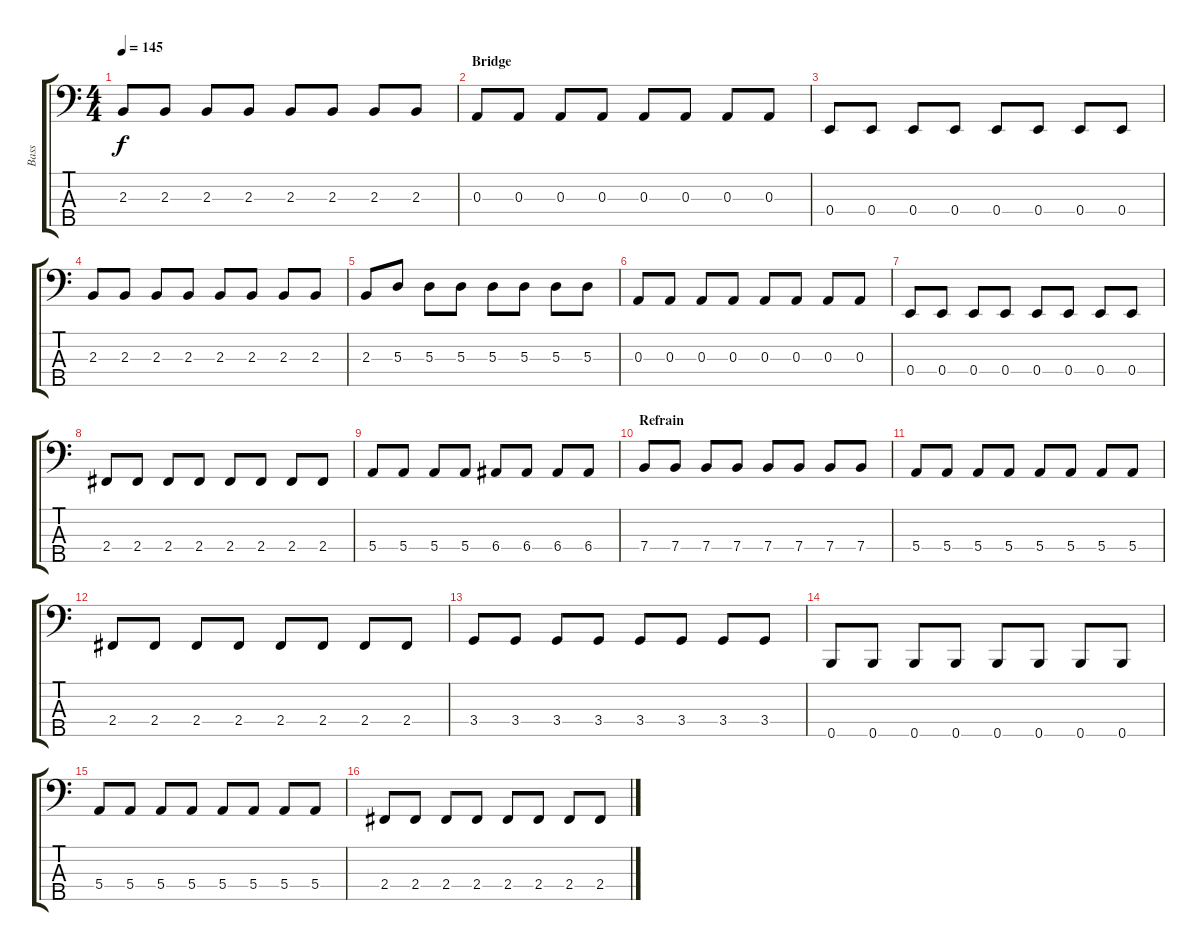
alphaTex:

\track ("Bass" "Bass") {instrument electricbassfinger}
\staff {score tabs}
\tuning (G2 D2 A1 E1 B0) {hide}
\ts (4 4)
\tempo 145
\clef f4
\ks c
2.3.8{dy f} 2.3.8 2.3.8 2.3.8 2.3.8 2.3.8 2.3.8 2.3.8 |
\section ("" "Bridge")
0.3.8 0.3.8 0.3.8 0.3.8 0.3.8 0.3.8 0.3.8 0.3.8 |
0.4.8 0.4.8 0.4.8 0.4.8 0.4.8 0.4.8 0.4.8 0.4.8 |
2.3.8 2.3.8 2.3.8 2.3.8 2.3.8 2.3.8 2.3.8 2.3.8 |
2.3.8 5.3.8 5.3.8 5.3.8 5.3.8 5.3.8 5.3.8 5.3.8 |
0.3.8 0.3.8 0.3.8 0.3.8 0.3.8 0.3.8 0.3.8 0.3.8 |
0.4.8 0.4.8 0.4.8 0.4.8 0.4.8 0.4.8 0.4.8 0.4.8 |
2.4.8 2.4.8 2.4.8 2.4.8 2.4.8 2.4.8 2.4.8 2.4.8 |
5.4.8 5.4.8 5.4.8 5.4.8 6.4.8 6.4.8 6.4.8 6.4.8 |
\section ("" "Refrain")
7.4.8 7.4.8 7.4.8 7.4.8 7.4.8 7.4.8 7.4.8 7.4.8 |
5.4.8 5.4.8 5.4.8 5.4.8 5.4.8 5.4.8 5.4.8 5.4.8 |
2.4.8 2.4.8 2.4.8 2.4.8 2.4.8 2.4.8 2.4.8 2.4.8 |
3.4.8 3.4.8 3.4.8 3.4.8 3.4.8 3.4.8 3.4.8 3.4.8 |
0.5.8 0.5.8 0.5.8 0.5.8 0.5.8 0.5.8 0.5.8 0.5.8 |
5.4.8 5.4.8 5.4.8 5.4.8 5.4.8 5.4.8 5.4.8 5.4.8 |
2.4.8 2.4.8 2.4.8 2.4.8 2.4.8 2.4.8 2.4.8 2.4.8
